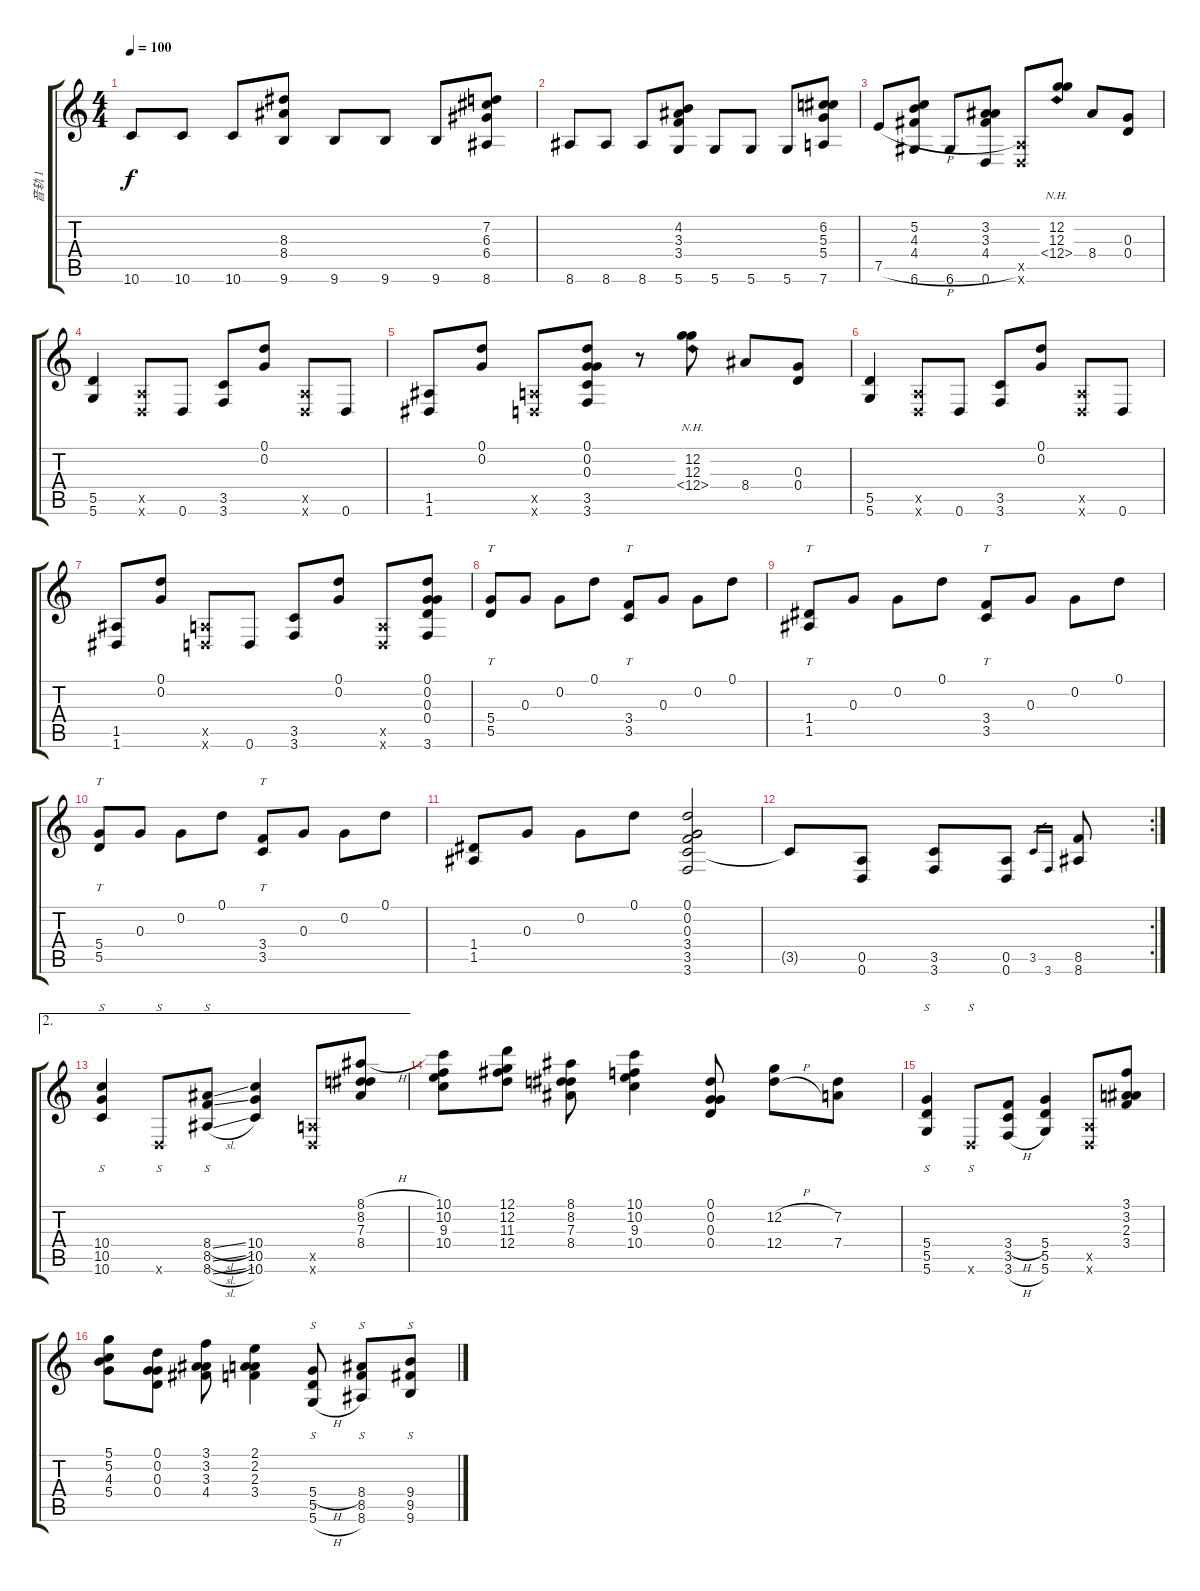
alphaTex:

\track ("音轨 1" "音轨 1") {instrument acousticguitarnylon}
\staff {score tabs}
\tuning (D4 G3 G3 D3 A2 D2) {hide}
\ts (4 4)
\tempo 100
\clef g2
\ks c
10.6.8{dy f} 10.6.8 10.6.8 (8.3 8.4 9.6).8 9.6.8 9.6.8 9.6.8 (7.2 6.3 6.4 8.6).8 |
8.6.8 8.6.8 8.6.8 (4.2 3.3 3.4 5.6).8 5.6.8 5.6.8 5.6.8 (6.2 5.3 5.4 7.6).8 |
7.5{h}.8 (5.2 4.3 4.4 6.6).8 6.6.8 (3.2 3.3 4.4 0.6).8 (0.5{x} 0.6{x}).8 (12.2 12.3 12.4{nh}).8 8.4.8 (0.3 0.4).8 |
(5.5 5.6).4 (0.5{x} 0.6{x}).8 0.6.8 (3.5 3.6).8 (0.1 0.2).8 (0.5{x} 0.6{x}).8 0.6.8 |
(1.5 1.6).8 (0.1 0.2).8 (0.5{x} 0.6{x}).8 (0.1 0.2 0.3 3.5 3.6).8 r.8 (12.2 12.3 12.4{nh}).8 8.4.8 (0.3 0.4).8 |
(5.5 5.6).4 (0.5{x} 0.6{x}).8 0.6.8 (3.5 3.6).8 (0.1 0.2).8 (0.5{x} 0.6{x}).8 0.6.8 |
(1.5 1.6).8 (0.1 0.2).8 (0.5{x} 0.6{x}).8 0.6.8 (3.5 3.6).8 (0.1 0.2).8 (0.5{x} 0.6{x}).8 (0.1 0.2 0.3 0.4 3.6).8 |
(5.4 5.5).8{tt} 0.3.8 0.2.8 0.1.8 (3.4 3.5).8{tt} 0.3.8 0.2.8 0.1.8 |
(1.4 1.5).8{tt} 0.3.8 0.2.8 0.1.8 (3.4 3.5).8{tt} 0.3.8 0.2.8 0.1.8 |
(5.4 5.5).8{tt} 0.3.8 0.2.8 0.1.8 (3.4 3.5).8{tt} 0.3.8 0.2.8 0.1.8 |
(1.4 1.5).8 0.3.8 0.2.8 0.1.8 (0.1 0.2 0.3 3.4 3.5 3.6).2 |
\rc 2
3.5{t}.8 (0.5 0.6).8 (3.5 3.6).8 (0.5 0.6).8 3.5.16{gr} 3.6.16{gr} (8.5 8.6).8 |
\ae 2
(10.4 10.5 10.6).4{s} 0.6{x}.8{s} (8.4{sl} 8.5{sl} 8.6{sl}).8{s} (10.4 10.5 10.6).4 (0.5{x} 0.6{x}).8 (8.1{h} 8.2 7.3 8.4).8 |
(10.1 10.2 9.3 10.4).8 (12.1 12.2 11.3 12.4).8 (8.1 8.2 7.3 8.4).8 (10.1 10.2 9.3 10.4).4 (0.1 0.2 0.3 0.4).8 (12.2{h} 12.4{h}).8 (7.2 7.4).8 |
(5.4 5.5 5.6).4{s} 0.6{x}.8{s} (3.4{h} 3.5 3.6{h}).8 (5.4 5.5 5.6).4 (0.5{x} 0.6{x}).8 (3.1 3.2 2.3 3.4).8 |
(5.1 5.2 4.3 5.4).8 (0.1 0.2 0.3 0.4).8 (3.1 3.2 3.3 4.4).8 (2.1 2.2 2.3 3.4).4 (5.4{h} 5.5 5.6{h}).8{s} (8.4 8.5 8.6).8{s} (9.4 9.5 9.6).8{s}
